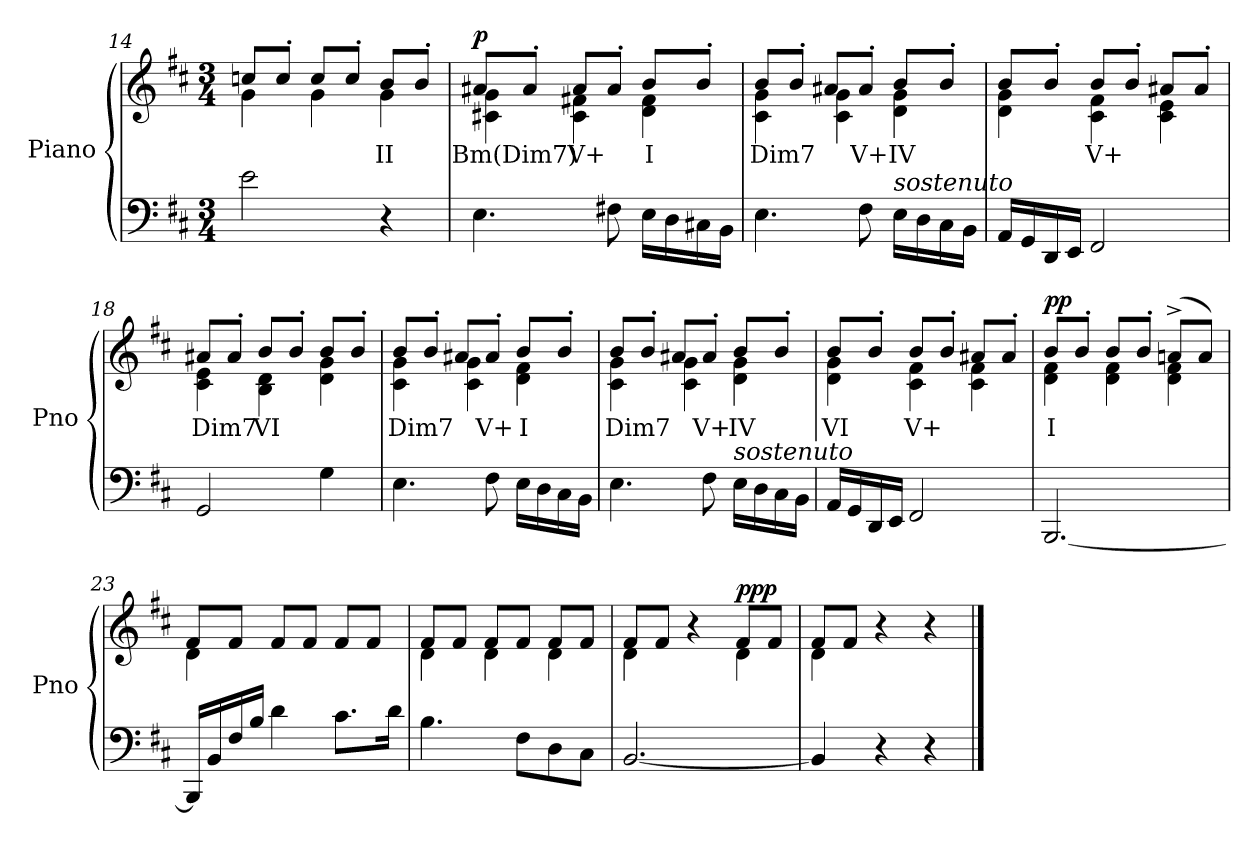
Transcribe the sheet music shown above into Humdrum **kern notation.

**kern	**kern	**text	**dynam
*part1	*part1	*part1	*part1
*staff2	*staff1	*staff1	*staff1/2
*I"Piano	*	*	*
*I'Pno	*	*	*
!!LO:PB:g=z
*clefF4	*clefG2	*	*
*k[f#c#]	*k[f#c#]	*	*
*M3/4	*M3/4	*	*
=14	=14	=14	=14
*	*^	*	*
2e\	8ccn/L	4g\	.	.
.	8cc'/J	.	.	.
.	8cc/L	4g\	.	.
.	8cc'/J	.	.	.
!	!	!	!LO:LY:b	!
4r	8b/L	4g\	II	.
.	8b'/J	.	.	.
=15	=15	=15	=15	=15
!	!	!	!LO:LY:b	!LO:DY:b
4.E\	8a#X/L	4c#X\ 4g\	Bm(Dim7)	p
.	8a#'/J	.	.	.
!	!	!	!LO:LY:b	!
.	8a#/L	4c#\ 4f#X\	V+	.
8F#X\	8a#'/J	.	.	.
!	!	!	!LO:LY:b	!
16E\LL	8b/L	4d\ 4f#\	I	.
16D\	.	.	.	.
16C#X\	8b'/J	.	.	.
16BB\JJ	.	.	.	.
=16	=16	=16	=16	=16
!	!	!	!LO:LY:b	!
4.E\	8b/L	4c#\ 4g\	Dim7	.
.	8b'/J	.	.	.
.	8a#X/L	4c#\ 4g\	.	.
!	!	!	!LO:LY:b	!
8F#\	8a#'/J	.	V+	.
!LO:TX:a:i:t=sostenuto	!	!	!	!
!	!	!	!LO:LY:b	!
16E\LL	8b/L	4d\ 4g\	IV	.
16D\	.	.	.	.
16C#\	8b'/J	.	.	.
16BB\JJ	.	.	.	.
=17	=17	=17	=17	=17
16AA/LL	8b/L	4d\ 4g\	.	.
16GG/	.	.	.	.
16DD/	8b'/J	.	.	.
16EE/JJ	.	.	.	.
!	!	!	!LO:LY:b	!
2FF#/	8b/L	4c#\ 4f#\	V+	.
.	8b'/J	.	.	.
.	8a#X/L	4c#\ 4e\	.	.
.	8a#'/J	.	.	.
!!LO:LB:g=z	!!
=18	=18	=18	=18	=18
!	!	!	!LO:LY:b	!
2GG/	8a#X/L	4c#\ 4e\	Dim7	.
.	8a#'/J	.	.	.
!	!	!	!LO:LY:b	!
.	8b/L	4B\ 4d\	VI	.
.	8b'/J	.	.	.
4G\	8b/L	4d\ 4g\	.	.
.	8b'/J	.	.	.
=19	=19	=19	=19	=19
!	!	!	!LO:LY:b	!
4.E\	8b/L	4c#\ 4g\	Dim7	.
.	8b'/J	.	.	.
.	8a#X/L	4c#\ 4g\	.	.
!	!	!	!LO:LY:b	!
8F#\	8a#'/J	.	V+	.
!	!	!	!LO:LY:b	!
16E\LL	8b/L	4d\ 4f#\	I	.
16D\	.	.	.	.
16C#\	8b'/J	.	.	.
16BB\JJ	.	.	.	.
=20	=20	=20	=20	=20
!	!	!	!LO:LY:b	!
4.E\	8b/L	4c#\ 4g\	Dim7	.
.	8b'/J	.	.	.
.	8a#X/L	4c#\ 4g\	.	.
!	!	!	!LO:LY:b	!
8F#\	8a#'/J	.	V+	.
!LO:TX:a:i:t=sostenuto	!	!	!	!
!	!	!	!LO:LY:b	!
16E\LL	8b/L	4d\ 4g\	IV	.
16D\	.	.	.	.
16C#\	8b'/J	.	.	.
16BB\JJ	.	.	.	.
=21	=21	=21	=21	=21
!	!	!	!LO:LY:b	!
16AA/LL	8b/L	4d\ 4g\	VI	.
16GG/	.	.	.	.
16DD/	8b'/J	.	.	.
16EE/JJ	.	.	.	.
!	!	!	!LO:LY:b	!
2FF#/	8b/L	4c#\ 4f#\	V+	.
.	8b'/J	.	.	.
.	8a#X/L	4c#\ 4f#\	.	.
.	8a#'/J	.	.	.
!!LO:LB:g=z	!!
=22	=22	=22	=22	=22
!	!	!	!LO:LY:b	!LO:DY:b
[2.BBB/	8b/L	4d\ 4f#\	I	pp
.	8b'/J	.	.	.
.	8b/L	4d\ 4f#\	.	.
.	8b'/J	.	.	.
.	(>8an^/L	4d\ 4f#\	.	.
.	8a/J)	.	.	.
=23	=23	=23	=23	=23
16BBB/LL]	8f#/L	4d\	.	.
16BB/	.	.	.	.
16F#/	8f#/J	.	.	.
16B/JJ	.	.	.	.
4d\	8f#/L	2ryy	.	.
.	8f#/J	.	.	.
8.c#\L	8f#/L	.	.	.
.	8f#/J	.	.	.
16d\Jk	.	.	.	.
=24	=24	=24	=24	=24
4.B\	8f#/L	4d\	.	.
.	8f#/J	.	.	.
.	8f#/L	4d\	.	.
8F#\L	8f#/J	.	.	.
8D\	8f#/L	4d\	.	.
8C#\J	8f#/J	.	.	.
=25	=25	=25	=25	=25
[2.BB/	8f#/L	4d\	.	.
.	8f#/J	.	.	.
.	4r	4ryy	.	.
!	!	!	!	!LO:DY:b
.	8f#/L	4d\	.	ppp
.	8f#/J	.	.	.
=26	=26	=26	=26	=26
4BB/]	8f#/L	4d\	.	.
.	8f#/J	.	.	.
4r	4r	2ryy	.	.
4r	4r	.	.	.
*	*v	*v	*	*
==	==	==	==
*-	*-	*-	*-
